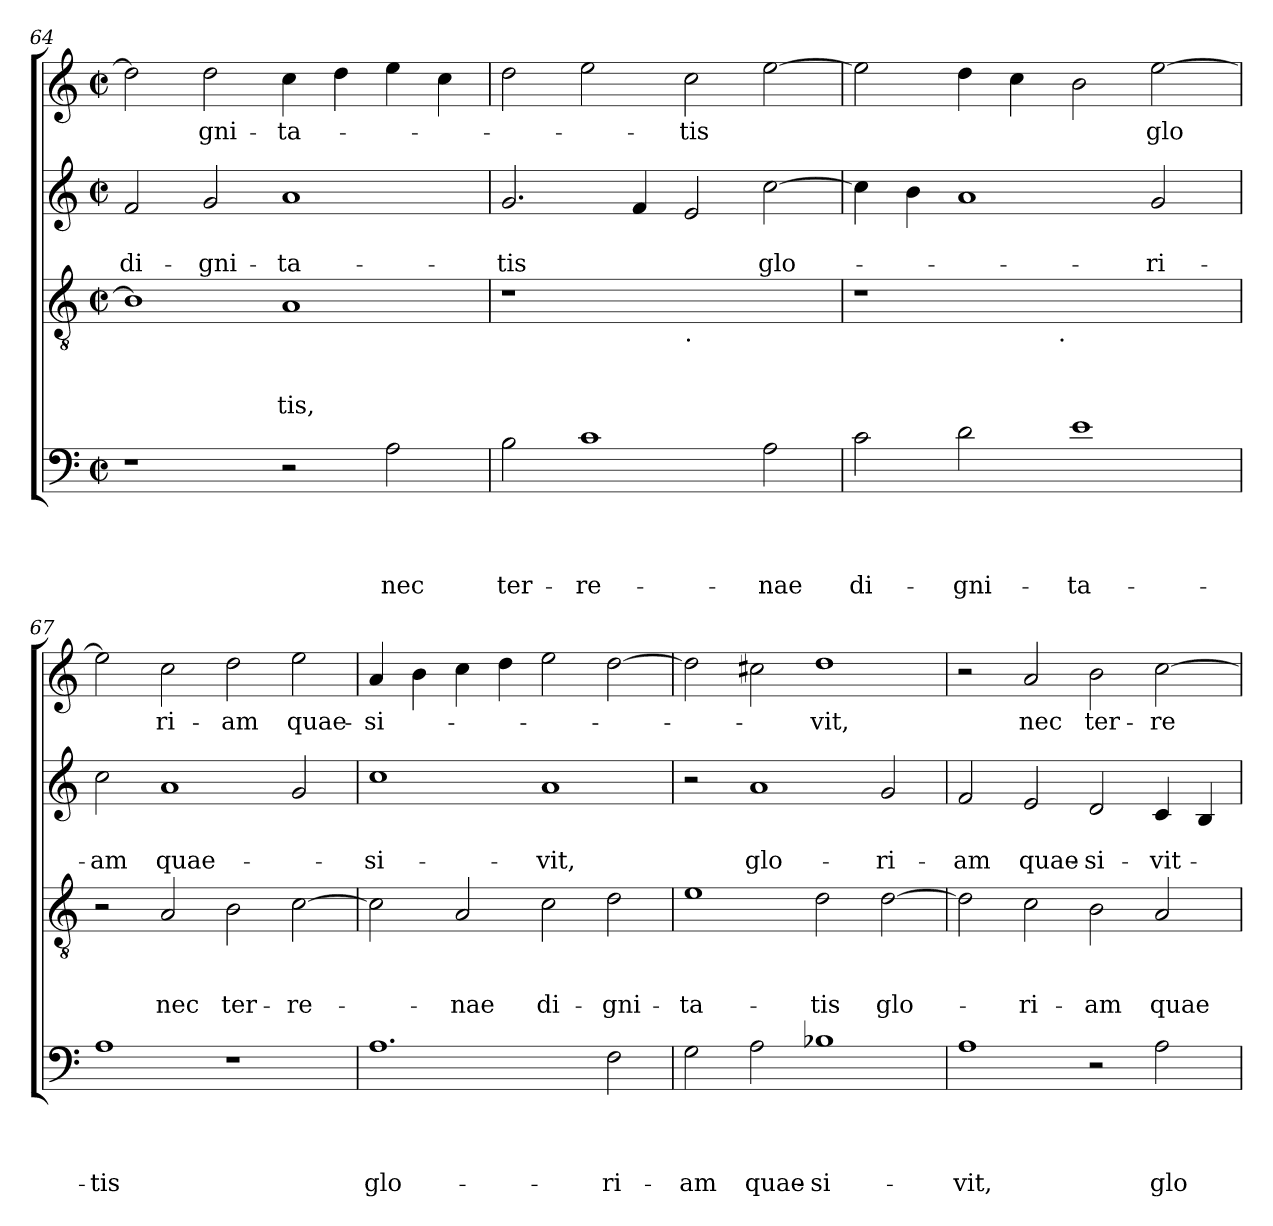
**kern	**text	**text	**text	**text	**kern	**text	**text	**text	**kern	**text	**text	**kern	**text
*part4	*part4	*part4	*part4	*part4	*part3	*part3	*part3	*part3	*part2	*part2	*part2	*part1	*part1
*staff4	*staff4	*staff4	*staff4	*staff4	*staff3	*staff3	*staff3	*staff3	*staff2	*staff2	*staff2	*staff1	*staff1
*clefF4	*	*	*	*	*clefGv2	*	*	*	*clefG2	*	*	*clefG2	*
*k[]	*	*	*	*	*k[]	*	*	*	*k[]	*	*	*k[]	*
*C:	*	*	*	*	*C:	*	*	*	*C:	*	*	*C:	*
*M2/2	*	*	*	*	*M2/2	*	*	*	*M2/2	*	*	*M2/2	*
*met(c|)	*	*	*	*	*met(c|)	*	*	*	*met(c|)	*	*	*met(c|)	*
=64	=64	=64	=64	=64	=64	=64	=64	=64	=64	=64	=64	=64	=64
!	!	!	!	!	!	!	!	!	!	!	!LO:LY:b	!	!
1r	.	.	.	.	1B-]	.	.	.	2f/	.	di-	2dd\]	.
!	!	!	!	!	!	!	!	!	!	!	!LO:LY:b	!	!LO:LY:b
.	.	.	.	.	.	.	.	.	2g/	.	-gni-	2dd\	-gni-
!	!	!	!	!	!	!	!	!LO:LY:b	!	!	!LO:LY:b:rj	!	!LO:LY:b
2r	.	.	.	.	1A	.	.	-tis,	1a	.	-ta-	4cc\	-ta-
.	.	.	.	.	.	.	.	.	.	.	.	4dd\	.
!	!	!	!	!LO:LY:b	!	!	!	!	!	!	!	!	!
2A\	.	.	.	nec	.	.	.	.	.	.	.	4ee\	.
.	.	.	.	.	.	.	.	.	.	.	.	4cc\	.
=65	=65	=65	=65	=65	=65	=65	=65	=65	=65	=65	=65	=65	=65
!	!	!	!	!LO:LY:b	!	!	!	!	!	!	!LO:LY:b	!	!
2B\	.	.	.	ter-	1r	.	.	.	2.g/	.	-tis	2dd\	.
!	!	!	!	!LO:LY:b	!	!	!	!	!	!	!	!	!
1c	.	.	.	-re-	.	.	.	.	.	.	.	2ee\	.
.	.	.	.	.	.	.	.	.	4f/	.	.	.	.
!	!	!	!	!	!LO:TX:b:t=.	!	!	!	!	!	!	!	!
!	!	!	!	!	!	!	!	!	!	!	!	!	!LO:LY:b
.	.	.	.	.	1ryy	.	.	.	2e/	.	.	2cc\	-tis
!	!	!	!	!LO:LY:b	!	!	!	!	!	!	!LO:LY:b	!	!
2A\	.	.	.	-nae	.	.	.	.	[>2cc\	.	glo-	[>2ee\	.
=66	=66	=66	=66	=66	=66	=66	=66	=66	=66	=66	=66	=66	=66
!	!	!	!	!LO:LY:b	!	!	!	!	!	!	!	!	!
*	*	*	*	*	*^	*	*	*	*	*	*	*	*
2c\	.	.	.	di-	1r	2ryy	.	.	.	4cc\]	.	.	2ee\]	.
.	.	.	.	.	.	.	.	.	.	4b\	.	.	.	.
!	!	!	!	!LO:LY:b	!	!	!	!	!	!	!	!	!	!
2d\	.	.	.	-gni-	.	4...ryy	.	.	.	1a	.	.	4dd\	.
.	.	.	.	.	.	.	.	.	.	.	.	.	4cc\	.
!	!	!	!	!	!	!LO:TX:b:t=.	!	!	!	!	!	!	!	!
.	.	.	.	.	.	1ryy	.	.	.	.	.	.	.	.
!	!	!	!	!LO:LY:b	!	!	!	!	!	!	!	!	!	!
1e	.	.	.	-ta-	1ryy	.	.	.	.	.	.	.	2b\	.
!	!	!	!	!	!	!	!	!	!	!	!	!LO:LY:b	!	!LO:LY:b
.	.	.	.	.	.	.	.	.	.	2g/	.	-ri-	[<2ee\	glo
.	.	.	.	.	.	32ryy	.	.	.	.	.	.	.	.
!!LO:LB:g=z
=67	=67	=67	=67	=67	=67	=67	=67	=67	=67	=67	=67	=67	=67	=67
!	!	!	!	!LO:LY:b	!	!	!	!	!	!	!	!LO:LY:b	!	!
*	*	*	*	*	*v	*v	*	*	*	*	*	*	*	*
1A	.	.	.	-tis	2r	.	.	.	2cc\	.	-am	2ee\]	.
!	!	!	!	!	!	!	!	!LO:LY:b	!	!	!LO:LY:b	!	!LO:LY:b
.	.	.	.	.	2A/	.	.	nec	1a	.	quae-	2cc\	ri-
!	!	!	!	!	!	!	!	!LO:LY:b	!	!	!	!	!LO:LY:b
1r	.	.	.	.	2B\	.	.	ter-	.	.	.	2dd\	-am
!	!	!	!	!	!	!	!	!LO:LY:b	!	!	!	!	!LO:LY:b
.	.	.	.	.	[>2c\	.	.	-re-	2g/	.	.	2ee\	quae-
=68	=68	=68	=68	=68	=68	=68	=68	=68	=68	=68	=68	=68	=68
!	!	!	!	!LO:LY:b	!	!	!	!	!	!	!LO:LY:b	!	!LO:LY:b
1.A	.	.	.	glo-	2c\]	.	.	.	1cc	.	-si-	4a/	-si-
.	.	.	.	.	.	.	.	.	.	.	.	4b\	.
!	!	!	!	!	!	!	!	!LO:LY:b	!	!	!	!	!
.	.	.	.	.	2A/	.	.	-nae	.	.	.	4cc\	.
.	.	.	.	.	.	.	.	.	.	.	.	4dd\	.
!	!	!	!	!	!	!	!	!LO:LY:b	!	!	!LO:LY:b	!	!
.	.	.	.	.	2c\	.	.	di-	1a	.	-vit,	2ee\	.
!	!	!	!	!LO:LY:b	!	!	!	!LO:LY:b:rj	!	!	!	!	!
2F\	.	.	.	-ri-	2d\	.	.	-gni-	.	.	.	[>2dd\	.
=69	=69	=69	=69	=69	=69	=69	=69	=69	=69	=69	=69	=69	=69
!	!	!	!	!LO:LY:b	!	!	!	!LO:LY:b	!	!	!	!	!
2G\	.	.	.	-am	1e	.	.	-ta-	2r	.	.	2dd\]	.
!	!	!	!	!LO:LY:b	!	!	!	!	!	!	!LO:LY:b	!	!
2A\	.	.	.	quae-	.	.	.	.	1a	.	glo-	2cc#\	.
!	!	!	!	!LO:LY:b:rj	!	!	!	!LO:LY:b	!	!	!	!	!LO:LY:b
1B-	.	.	.	-si-	2d\	.	.	-tis	.	.	.	1dd	-vit,
!	!	!	!	!	!	!	!	!LO:LY:b	!	!	!LO:LY:b	!	!
.	.	.	.	.	[>2d\	.	.	glo-	2g/	.	-ri-	.	.
=70	=70	=70	=70	=70	=70	=70	=70	=70	=70	=70	=70	=70	=70
!	!	!	!	!LO:LY:b	!	!	!	!	!	!	!LO:LY:b	!	!
1A	.	.	.	-vit,	2d\]	.	.	.	2f/	.	-am	2r	.
!	!	!	!	!	!	!	!	!LO:LY:b	!	!	!LO:LY:b	!	!LO:LY:b
.	.	.	.	.	2c\	.	.	-ri-	2e/	.	quae-	2a/	nec
!	!	!	!	!	!	!	!	!LO:LY:b	!	!	!LO:LY:b:rj	!	!LO:LY:b
2r	.	.	.	.	2B\	.	.	-am	2d/	.	-si-	2b\	ter-
!	!	!	!	!LO:LY:b	!	!	!	!LO:LY:b	!	!	!LO:LY:b	!	!LO:LY:b
2A\	.	.	.	glo-	2A/	.	.	quae-	4c/	.	-vit-	[>2cc\	-re-
.	.	.	.	.	.	.	.	.	4B/	.	.	.	.
=	=	=	=	=	=	=	=	=	=	=	=	=	=
*-	*-	*-	*-	*-	*-	*-	*-	*-	*-	*-	*-	*-	*-
